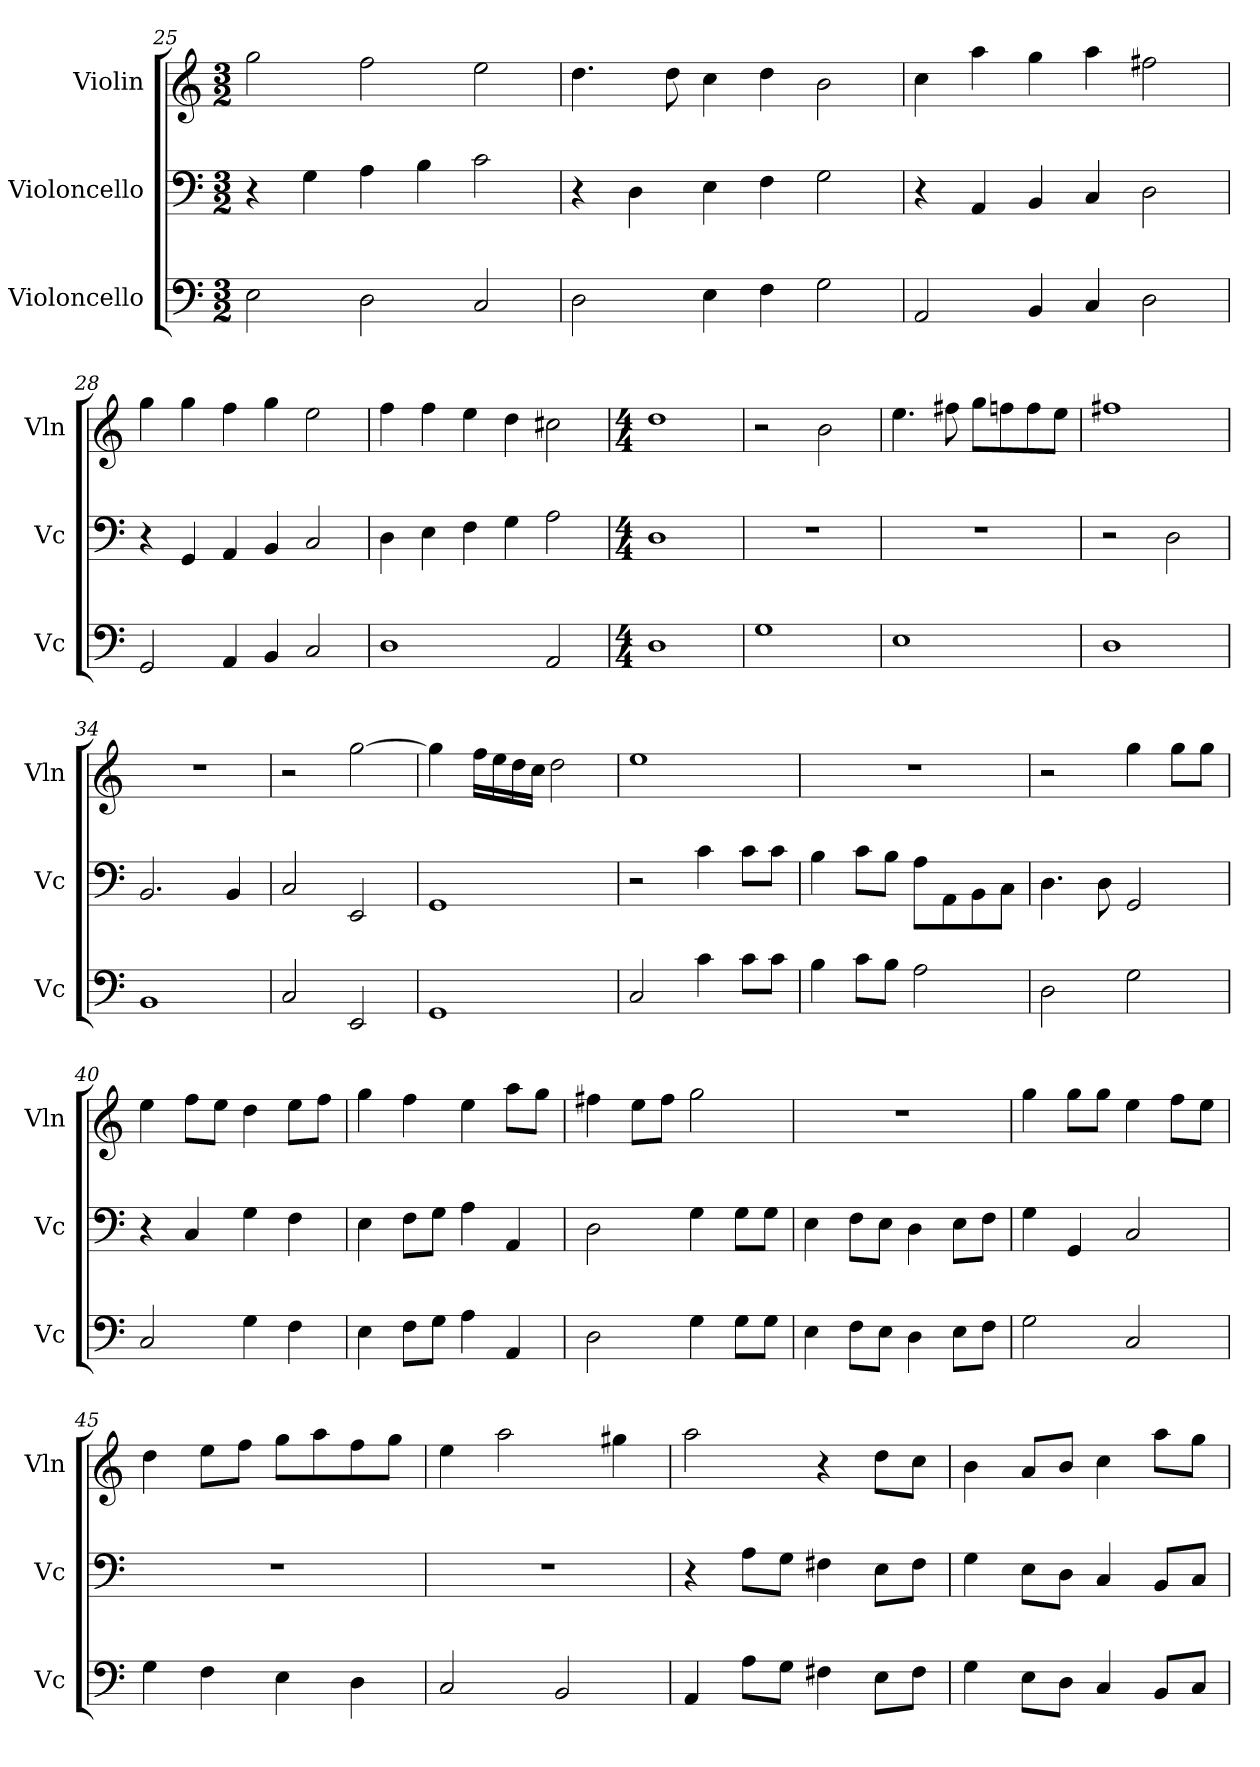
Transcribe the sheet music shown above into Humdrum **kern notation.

**kern	**kern	**kern
*part3	*part2	*part1
*staff3	*staff2	*staff1
*I"Violoncello	*I"Violoncello	*I"Violin
*I'Vc	*I'Vc	*I'Vln
*clefF4	*clefF4	*clefG2
*k[]	*k[]	*k[]
*M3/2	*M3/2	*M3/2
=25	=25	=25
2E\	4r	2gg\
.	4G\	.
2D\	4A\	2ff\
.	4B\	.
2C/	2c\	2ee\
=26	=26	=26
2D\	4r	4.dd\
.	4D\	.
.	.	8dd\
4E\	4E\	4cc\
4F\	4F\	4dd\
2G\	2G\	2b\
=27	=27	=27
2AA/	4r	4cc\
.	4AA/	4aa\
4BB/	4BB/	4gg\
4C/	4C/	4aa\
2D\	2D\	2ff#X\
=28	=28	=28
2GG/	4r	4gg\
.	4GG/	4gg\
4AA/	4AA/	4ff\
4BB/	4BB/	4gg\
2C/	2C/	2ee\
=29	=29	=29
1D	4D\	4ff\
.	4E\	4ff\
.	4F\	4ee\
.	4G\	4dd\
2AA/	2A\	2cc#X\
=30	=30	=30
*M4/4	*M4/4	*M4/4
1D	1D	1dd
=31	=31	=31
1G	1r	2r
.	.	2b\
=32	=32	=32
1E	1r	4.ee\
.	.	8ff#X\
.	.	8gg\L
.	.	8ffn\
.	.	8ff\
.	.	8ee\J
=33	=33	=33
1D	2r	1ff#X
.	2D\	.
=34	=34	=34
1BB	2.BB/	1r
.	4BB/	.
=35	=35	=35
2C/	2C/	2r
2EE/	2EE/	[2gg\
=36	=36	=36
1GG	1GG	4gg\]
.	.	16ff\LL
.	.	16ee\
.	.	16dd\
.	.	16cc\JJ
.	.	2dd\
=37	=37	=37
2C/	2r	1ee
4c\	4c\	.
8c\L	8c\L	.
8c\J	8c\J	.
=38	=38	=38
4B\	4B\	1r
8c\L	8c\L	.
8B\J	8B\J	.
2A\	8A\L	.
.	8AA\	.
.	8BB\	.
.	8C\J	.
=39	=39	=39
2D\	4.D\	2r
.	8D\	.
2G\	2GG/	4gg\
.	.	8gg\L
.	.	8gg\J
=40	=40	=40
2C/	4r	4ee\
.	4C/	8ff\L
.	.	8ee\J
4G\	4G\	4dd\
4F\	4F\	8ee\L
.	.	8ff\J
=41	=41	=41
4E\	4E\	4gg\
8F\L	8F\L	4ff\
8G\J	8G\J	.
4A\	4A\	4ee\
4AA/	4AA/	8aa\L
.	.	8gg\J
=42	=42	=42
2D\	2D\	4ff#X\
.	.	8ee\L
.	.	8ff#\J
4G\	4G\	2gg\
8G\L	8G\L	.
8G\J	8G\J	.
=43	=43	=43
4E\	4E\	1r
8F\L	8F\L	.
8E\J	8E\J	.
4D\	4D\	.
8E\L	8E\L	.
8F\J	8F\J	.
=44	=44	=44
2G\	4G\	4gg\
.	4GG/	8gg\L
.	.	8gg\J
2C/	2C/	4ee\
.	.	8ff\L
.	.	8ee\J
=45	=45	=45
4G\	1r	4dd\
4F\	.	8ee\L
.	.	8ff\J
4E\	.	8gg\L
.	.	8aa\
4D\	.	8ff\
.	.	8gg\J
=46	=46	=46
2C/	1r	4ee\
.	.	2aa\
2BB/	.	.
.	.	4gg#X\
=47	=47	=47
4AA/	4r	2aa\
8A\L	8A\L	.
8G\J	8G\J	.
4F#X\	4F#X\	4r
8E\L	8E\L	8dd\L
8F#\J	8F#\J	8cc\J
=48	=48	=48
4G\	4G\	4b\
8E\L	8E\L	8a/L
8D\J	8D\J	8b/J
4C/	4C/	4cc\
8BB/L	8BB/L	8aa\L
8C/J	8C/J	8gg\J
=	=	=
*-	*-	*-
